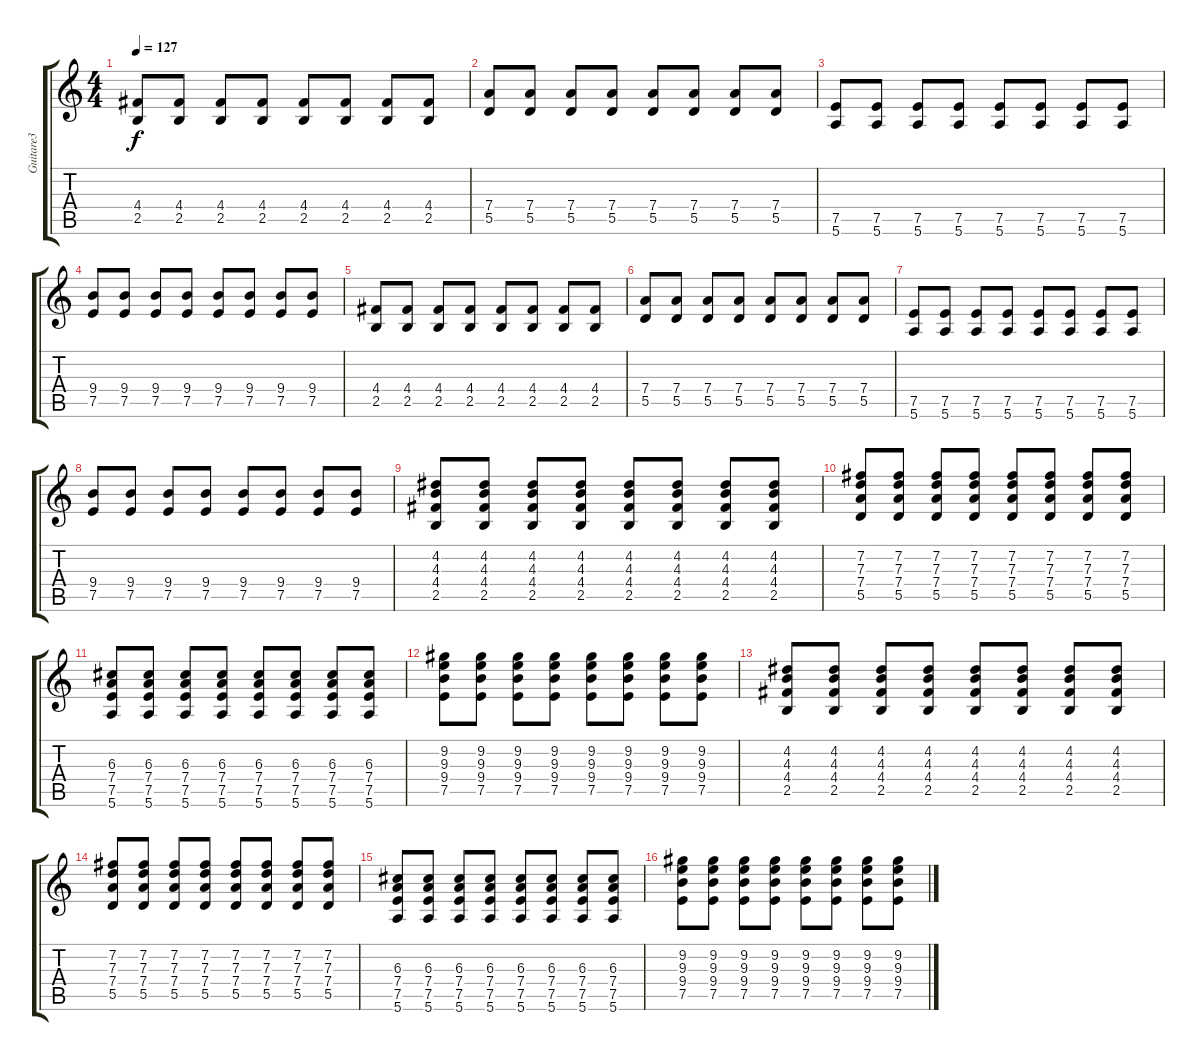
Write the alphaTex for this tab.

\track ("Guitare3" "Guitare3") {instrument electricguitarclean}
\staff {score tabs}
\tuning (E4 B3 G3 D3 A2 E2) {hide}
\ts (4 4)
\tempo 127
\clef g2
\ks c
(4.4 2.5).8{dy f} (4.4 2.5).8 (4.4 2.5).8 (4.4 2.5).8 (4.4 2.5).8 (4.4 2.5).8 (4.4 2.5).8 (4.4 2.5).8 |
(7.4 5.5).8 (7.4 5.5).8 (7.4 5.5).8 (7.4 5.5).8 (7.4 5.5).8 (7.4 5.5).8 (7.4 5.5).8 (7.4 5.5).8 |
(7.5 5.6).8 (7.5 5.6).8 (7.5 5.6).8 (7.5 5.6).8 (7.5 5.6).8 (7.5 5.6).8 (7.5 5.6).8 (7.5 5.6).8 |
(9.4 7.5).8 (9.4 7.5).8 (9.4 7.5).8 (9.4 7.5).8 (9.4 7.5).8 (9.4 7.5).8 (9.4 7.5).8 (9.4 7.5).8 |
(4.4 2.5).8 (4.4 2.5).8 (4.4 2.5).8 (4.4 2.5).8 (4.4 2.5).8 (4.4 2.5).8 (4.4 2.5).8 (4.4 2.5).8 |
(7.4 5.5).8 (7.4 5.5).8 (7.4 5.5).8 (7.4 5.5).8 (7.4 5.5).8 (7.4 5.5).8 (7.4 5.5).8 (7.4 5.5).8 |
(7.5 5.6).8 (7.5 5.6).8 (7.5 5.6).8 (7.5 5.6).8 (7.5 5.6).8 (7.5 5.6).8 (7.5 5.6).8 (7.5 5.6).8 |
(9.4 7.5).8 (9.4 7.5).8 (9.4 7.5).8 (9.4 7.5).8 (9.4 7.5).8 (9.4 7.5).8 (9.4 7.5).8 (9.4 7.5).8 |
(4.2 4.3 4.4 2.5).8 (4.2 4.3 4.4 2.5).8 (4.2 4.3 4.4 2.5).8 (4.2 4.3 4.4 2.5).8 (4.2 4.3 4.4 2.5).8 (4.2 4.3 4.4 2.5).8 (4.2 4.3 4.4 2.5).8 (4.2 4.3 4.4 2.5).8 |
(7.2 7.3 7.4 5.5).8 (7.2 7.3 7.4 5.5).8 (7.2 7.3 7.4 5.5).8 (7.2 7.3 7.4 5.5).8 (7.2 7.3 7.4 5.5).8 (7.2 7.3 7.4 5.5).8 (7.2 7.3 7.4 5.5).8 (7.2 7.3 7.4 5.5).8 |
(6.3 7.4 7.5 5.6).8 (6.3 7.4 7.5 5.6).8 (6.3 7.4 7.5 5.6).8 (6.3 7.4 7.5 5.6).8 (6.3 7.4 7.5 5.6).8 (6.3 7.4 7.5 5.6).8 (6.3 7.4 7.5 5.6).8 (6.3 7.4 7.5 5.6).8 |
(9.2 9.3 9.4 7.5).8 (9.2 9.3 9.4 7.5).8 (9.2 9.3 9.4 7.5).8 (9.2 9.3 9.4 7.5).8 (9.2 9.3 9.4 7.5).8 (9.2 9.3 9.4 7.5).8 (9.2 9.3 9.4 7.5).8 (9.2 9.3 9.4 7.5).8 |
(4.2 4.3 4.4 2.5).8 (4.2 4.3 4.4 2.5).8 (4.2 4.3 4.4 2.5).8 (4.2 4.3 4.4 2.5).8 (4.2 4.3 4.4 2.5).8 (4.2 4.3 4.4 2.5).8 (4.2 4.3 4.4 2.5).8 (4.2 4.3 4.4 2.5).8 |
(7.2 7.3 7.4 5.5).8 (7.2 7.3 7.4 5.5).8 (7.2 7.3 7.4 5.5).8 (7.2 7.3 7.4 5.5).8 (7.2 7.3 7.4 5.5).8 (7.2 7.3 7.4 5.5).8 (7.2 7.3 7.4 5.5).8 (7.2 7.3 7.4 5.5).8 |
(6.3 7.4 7.5 5.6).8 (6.3 7.4 7.5 5.6).8 (6.3 7.4 7.5 5.6).8 (6.3 7.4 7.5 5.6).8 (6.3 7.4 7.5 5.6).8 (6.3 7.4 7.5 5.6).8 (6.3 7.4 7.5 5.6).8 (6.3 7.4 7.5 5.6).8 |
(9.2 9.3 9.4 7.5).8 (9.2 9.3 9.4 7.5).8 (9.2 9.3 9.4 7.5).8 (9.2 9.3 9.4 7.5).8 (9.2 9.3 9.4 7.5).8 (9.2 9.3 9.4 7.5).8 (9.2 9.3 9.4 7.5).8 (9.2 9.3 9.4 7.5).8
